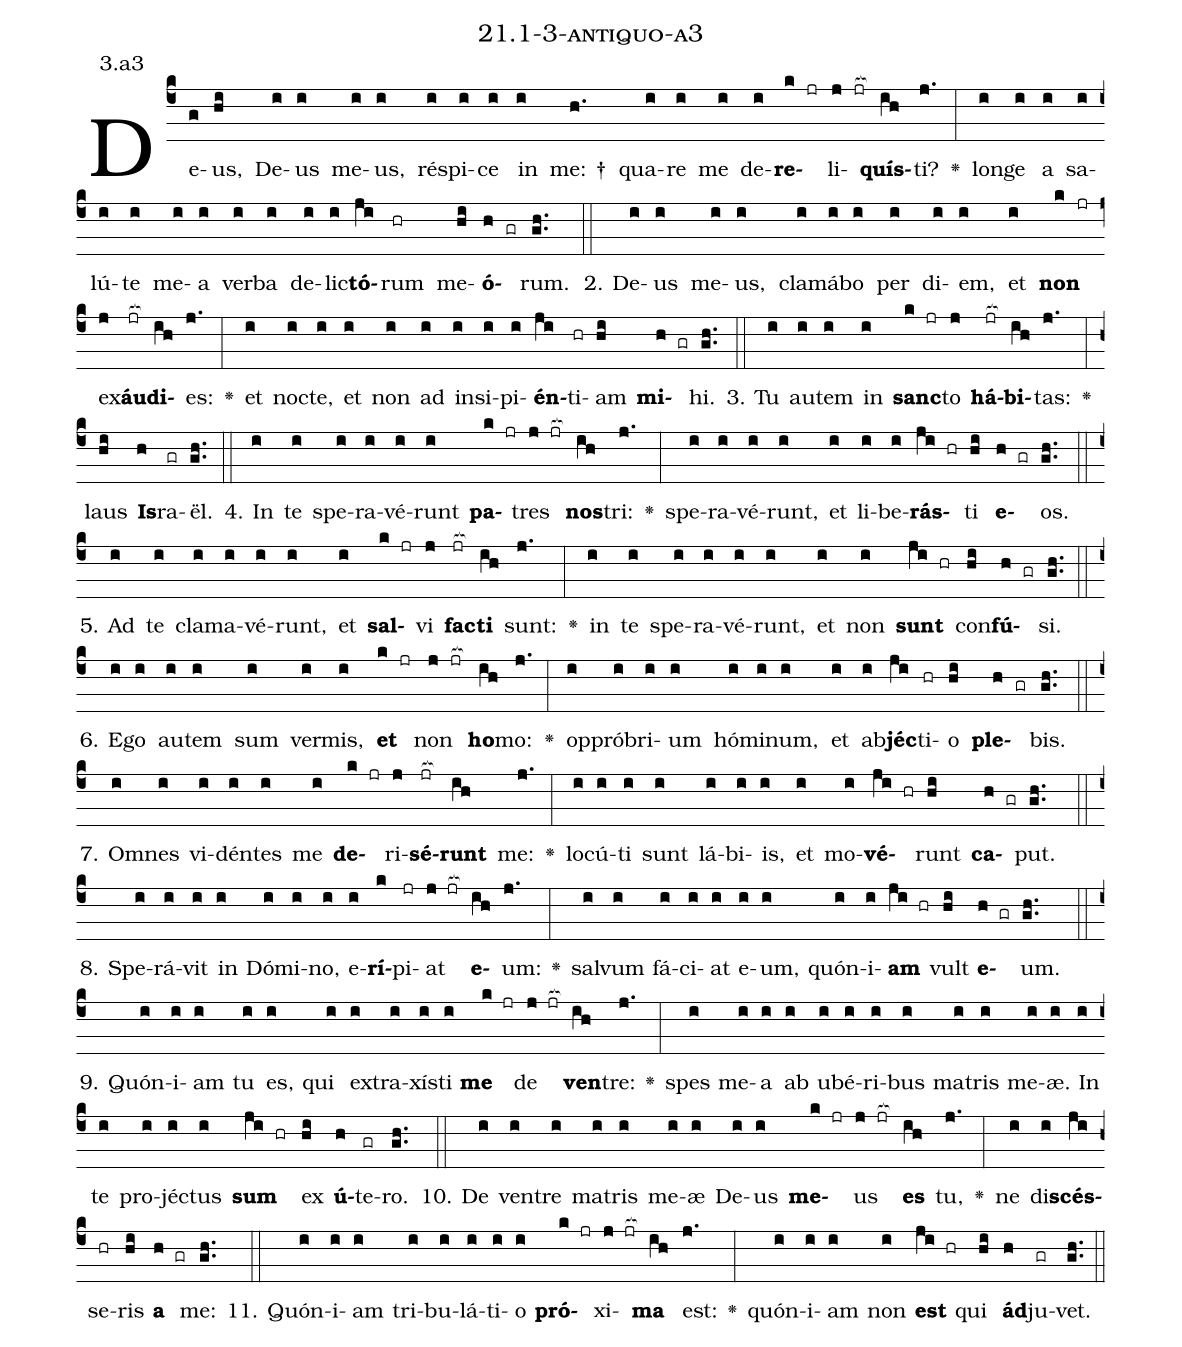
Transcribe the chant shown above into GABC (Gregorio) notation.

name: 21.1-3-antiquo-a3;
annotation: 3.a3;
%%
(c4)De(g)us,(hi) De(i)us(i) me(i)us,(i) ré(i)spi(i)ce(i) in(i) me: †(h.) qua(i)re(i) me(i) de(i)<b>re</b>(k jr)li(j jr[ocb:1{])<b>quís</b>(ih[ocb:0}])ti?(j.) <v>\greheightstar</v>(:) lon(i)ge(i) a(i) sa(i)lú(i)te(i) me(i)a(i) ver(i)ba(i) de(i)lic(i)<b>tó</b>(ji)rum(hr) me(hi)<b>ó</b>(h gr)rum.(gh..) (::)
2. De(i)us(i) me(i)us,(i) cla(i)má(i)bo(i) per(i) di(i)em,(i) et(i) <b>non</b>(k jr) ex(j)<b>áu</b>(jr[ocb:1{])<b>di</b>(ih[ocb:0}])es:(j.) <v>\greheightstar</v>(:) et(i) noc(i)te,(i) et(i) non(i) ad(i) in(i)si(i)pi(i)<b>én</b>(ji)ti(hr)am(hi) <b>mi</b>(h gr)hi.(gh..) (::)
3. Tu(i) au(i)tem(i) in(i) <b>sanc</b>(k jr)to(j) <b>há</b>(jr[ocb:1{])<b>bi</b>(ih[ocb:0}])tas:(j.) <v>\greheightstar</v>(:) laus(hi) <b>Is</b>(h)ra(gr)ël.(gh..) (::)
4. In(i) te(i) spe(i)ra(i)vé(i)runt(i) <b>pa</b>(k jr)tres(j jr[ocb:1{]) <b>nos</b>(ih[ocb:0}])tri:(j.) <v>\greheightstar</v>(:) spe(i)ra(i)vé(i)runt,(i) et(i) li(i)be(i)<b>rás</b>(ji hr)ti(hi) <b>e</b>(h gr)os.(gh..) (::)
5. Ad(i) te(i) cla(i)ma(i)vé(i)runt,(i) et(i) <b>sal</b>(k jr)vi(j) <b>fac</b>(jr[ocb:1{])<b>ti</b>(ih[ocb:0}]) sunt:(j.) <v>\greheightstar</v>(:) in(i) te(i) spe(i)ra(i)vé(i)runt,(i) et(i) non(i) <b>sunt</b>(ji hr) con(hi)<b>fú</b>(h gr)si.(gh..) (::)
6. E(i)go(i) au(i)tem(i) sum(i) ver(i)mis,(i) <b>et</b>(k jr) non(j jr[ocb:1{]) <b>ho</b>(ih[ocb:0}])mo:(j.) <v>\greheightstar</v>(:) op(i)pró(i)bri(i)um(i) hó(i)mi(i)num,(i) et(i) ab(i)<b>jéc</b>(ji)ti(hr)o(hi) <b>ple</b>(h gr)bis.(gh..) (::)
7. Om(i)nes(i) vi(i)dén(i)tes(i) me(i) <b>de</b>(k jr)ri(j)<b>sé</b>(jr[ocb:1{])<b>runt</b>(ih[ocb:0}]) me:(j.) <v>\greheightstar</v>(:) lo(i)cú(i)ti(i) sunt(i) lá(i)bi(i)is,(i) et(i) mo(i)<b>vé</b>(ji hr)runt(hi) <b>ca</b>(h gr)put.(gh..) (::)
8. Spe(i)rá(i)vit(i) in(i) Dó(i)mi(i)no,(i) e(i)<b>rí</b>(k)pi(jr)at(j jr[ocb:1{]) <b>e</b>(ih[ocb:0}])um:(j.) <v>\greheightstar</v>(:) sal(i)vum(i) fá(i)ci(i)at(i) e(i)um,(i) quón(i)i(i)<b>am</b>(ji hr) vult(hi) <b>e</b>(h gr)um.(gh..) (::)
9. Quón(i)i(i)am(i) tu(i) es,(i) qui(i) ex(i)tra(i)xís(i)ti(i) <b>me</b>(k jr) de(j jr[ocb:1{]) <b>ven</b>(ih[ocb:0}])tre:(j.) <v>\greheightstar</v>(:) spes(i) me(i)a(i) ab(i) u(i)bé(i)ri(i)bus(i) ma(i)tris(i) me(i)æ.(i) In(i) te(i) pro(i)jéc(i)tus(i) <b>sum</b>(ji hr) ex(hi) <b>ú</b>(h)te(gr)ro.(gh..) (::)
10. De(i) ven(i)tre(i) ma(i)tris(i) me(i)æ(i) De(i)us(i) <b>me</b>(k jr)us(j jr[ocb:1{]) <b>es</b>(ih[ocb:0}]) tu,(j.) <v>\greheightstar</v>(:) ne(i) di(i)<b>scés</b>(ji)se(hr)ris(hi) <b>a</b>(h gr) me:(gh..) (::)
11. Quón(i)i(i)am(i) tri(i)bu(i)lá(i)ti(i)o(i) <b>pró</b>(k jr)xi(j jr[ocb:1{])<b>ma</b>(ih[ocb:0}]) est:(j.) <v>\greheightstar</v>(:) quón(i)i(i)am(i) non(i) <b>est</b>(ji hr) qui(hi) <b>ád</b>(h)ju(gr)vet.(gh..) (::)
